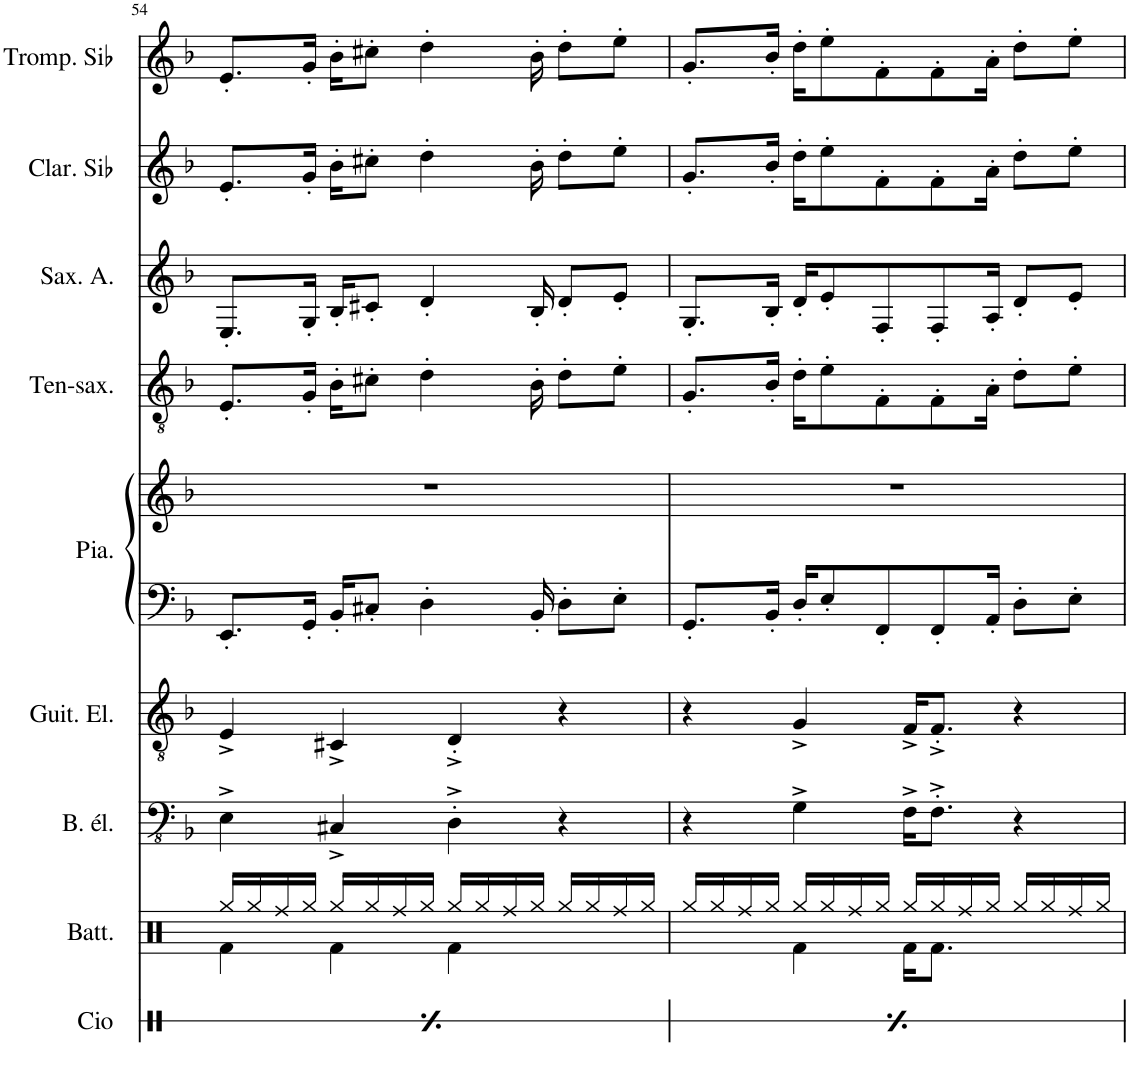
**kern	**kern	**kern	**kern	**kern	**kern	**kern	**kern	**kern	**kern	**kern
*part10	*part9	*part8	*part7	*part6	*part5	*part5	*part4	*part3	*part2	*part1
*staff11	*staff10	*staff9	*staff8	*staff7	*staff6	*staff5	*staff4	*staff3	*staff2	*staff1
*I"Congas	*I"Batterie	*I"Trombon	*I"Basse électrique	*I"Guitare électrique	*I"Piano	*	*I"Tenorsaxofon	*I"Saxophone Alto	*I"Clarinette en Sib	*I"Trompette en Sib
*	*I'Batt.	*I'Tbn.	*I'B. él.	*I'Guit. El.	*I'Pia.	*	*I'Ten-sax.	*I'Sax. A.	*I'Clar. Sib	*I'Tromp. Sib
!!LO:PB:g=z
*clefX	*clefX	*clefF4	*clefFv4	*clefGv2	*clefF4	*clefG2	*clefGv2	*clefG2	*clefG2	*clefG2
*	*	*	*	*	*	*	*Trd8c14	*Trd5c9	*Trd1c2	*Trd1c2
*k[]	*k[]	*k[b-]	*k[b-]	*k[b-]	*k[b-]	*k[b-]	*k[b-]	*k[b-]	*k[b-]	*k[b-]
*M4/4	*M4/4	*M4/4	*M4/4	*M4/4	*M4/4	*M4/4	*M4/4	*M4/4	*M4/4	*M4/4
=54	=54	=54	=54	=54	=54	=54	=54	=54	=54	=54
*	*^	*	*	*	*	*	*	*	*	*
16Rd/LL	16Rgg/LL	4Rf\	4E^	4EE^\	4E^/	8.EE'/L	1r	8.E'/L	8.E'/L	8.e'/L	8.e'/L
16Re/	16Rgg/	.	.	.	.	.	.	.	.	.	.
16Rf/	16Rff/	.	.	.	.	.	.	.	.	.	.
16Rd/JJ	16Rgg/JJ	.	.	.	.	16GG'/Jk	.	16G'/Jk	16G'/Jk	16g'/Jk	16g'/Jk
16Re/LL	16Rgg/LL	4Rf\	4C#X^	4CC#X^/	4C#X^/	16BB-'/KL	.	16B-'\KL	16B-'/KL	16b-'\KL	16b-'\KL
16Rd/	16Rgg/	.	.	.	.	8C#X'/J	.	8c#X'\J	8c#X'/J	8cc#X'\J	8cc#X'\J
16Rf/	16Rff/	.	.	.	.	.	.	.	.	.	.
16Re/JJ	16Rgg/JJ	.	.	.	.	4D'\	.	4d'\	4d'/	4dd'\	4dd'\
16Rd/LL	16Rgg/LL	4Rf\	4D'^	4DD'^\	4D'^/	.	.	.	.	.	.
16Rd/	16Rgg/	.	.	.	.	.	.	.	.	.	.
16Rf/	16Rff/	.	.	.	.	.	.	.	.	.	.
16Rd/JJ	16Rgg/JJ	.	.	.	.	16BB-'/	.	16B-'\	16B-'/	16b-'\	16b-'\
16Re/LL	16Rgg/LL	4ryy	4r	4r	4r	8D'\L	.	8d'\L	8d'/L	8dd'\L	8dd'\L
16Rd/	16Rgg/	.	.	.	.	.	.	.	.	.	.
16Rf/	16Rff/	.	.	.	.	8E'\J	.	8e'\J	8e'/J	8ee'\J	8ee'\J
16Rd/JJ	16Rgg/JJ	.	.	.	.	.	.	.	.	.	.
=55	=55	=55	=55	=55	=55	=55	=55	=55	=55	=55	=55
16Rd/LL	16Rgg/LL	4ryy	4r	4r	4r	8.GG'/L	1r	8.G'/L	8.G'/L	8.g'/L	8.g'/L
16Re/	16Rgg/	.	.	.	.	.	.	.	.	.	.
16Rf/	16Rff/	.	.	.	.	.	.	.	.	.	.
16Rd/JJ	16Rgg/JJ	.	.	.	.	16BB-'/Jk	.	16B-'/Jk	16B-'/Jk	16b-'/Jk	16b-'/Jk
16Re/LL	16Rgg/LL	4Rf\	4G^	4GG^\	4G^/	16D'/KL	.	16d'\KL	16d'/KL	16dd'\KL	16dd'\KL
16Rd/	16Rgg/	.	.	.	.	8E'/	.	8e'\	8e'/	8ee'\	8ee'\
16Rf/	16Rff/	.	.	.	.	.	.	.	.	.	.
16Re/JJ	16Rgg/JJ	.	.	.	.	8FF'/	.	8F'\	8F'/	8f'\	8f'\
16Rd/LL	16Rgg/LL	16Rf\KL	16F^\KL	16FF^\KL	16F^/KL	.	.	.	.	.	.
16Rd/	16Rgg/	8.Rf\J	8.F'^\J	8.FF'^\J	8.F'^/J	8FF'/	.	8F'\	8F'/	8f'\	8f'\
16Rf/	16Rff/	.	.	.	.	.	.	.	.	.	.
16Rd/JJ	16Rgg/JJ	.	.	.	.	16AA'/Jk	.	16A'\Jk	16A'/Jk	16a'\Jk	16a'\Jk
16Re/LL	16Rgg/LL	4ryy	4r	4r	4r	8D'\L	.	8d'\L	8d'/L	8dd'\L	8dd'\L
16Rd/	16Rgg/	.	.	.	.	.	.	.	.	.	.
16Rf/	16Rff/	.	.	.	.	8E'\J	.	8e'\J	8e'/J	8ee'\J	8ee'\J
16Rd/JJ	16Rgg/JJ	.	.	.	.	.	.	.	.	.	.
*	*v	*v	*	*	*	*	*	*	*	*	*
=	=	=	=	=	=	=	=	=	=	=
*-	*-	*-	*-	*-	*-	*-	*-	*-	*-	*-
